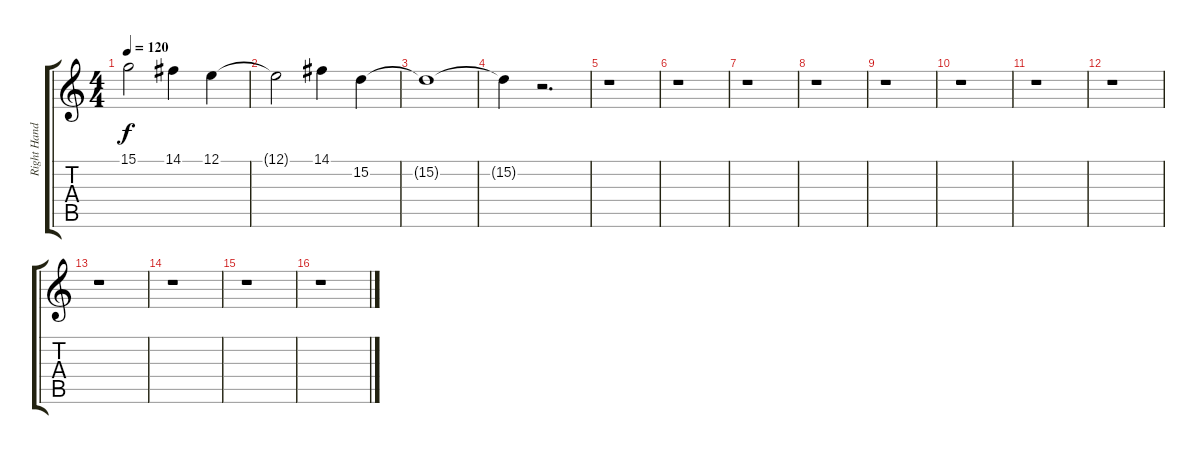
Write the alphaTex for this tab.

\track ("Right Hand (MIDI)" "Right Hand") {instrument acousticgrandpiano}
\staff {score tabs}
\tuning (E4 B3 G3 D3 A2 E2) {hide}
\ts (4 4)
\tempo 120
\clef g2
\ks c
15.1{t}.2{dy f} 14.1.4 12.1.4 |
12.1{t}.2 14.1.4 15.2.4 |
15.2{t}.1 |
15.2{t}.4 r.2{d} |
r.1 |
r.1 |
r.1 |
r.1 |
r.1 |
r.1 |
r.1 |
r.1 |
r.1 |
r.1 |
r.1 |
r.1
